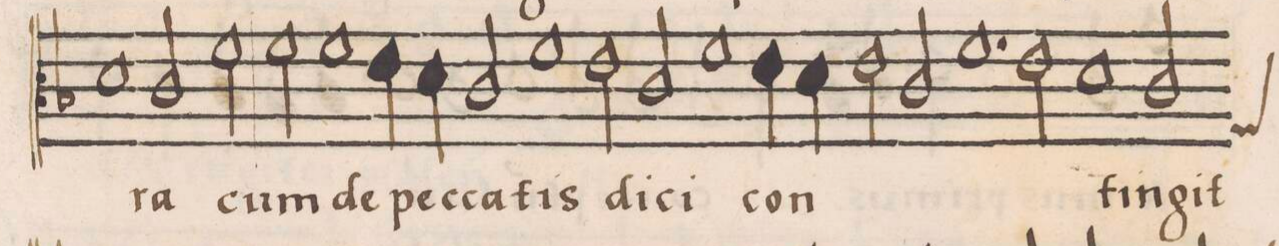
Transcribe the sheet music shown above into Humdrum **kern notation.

**kern	**text	**text
*I"CANTVS	*	*
*clefC3	*	*
*k[b-]	*	*
*met(C)	*	*
*M2/1	*	*
1d	.	.
=54-	=54-	=54-
2c/	-ra	.
2f\	.	.
2f\	cum	.
1f\	de	.
=55-	=55-	=55-
4e\	pec-	.
4d\	.	.
2c/	-ca-	.
1f\	-tis	.
=56-	=56-	=56-
2e\	di-	.
2c/	-ci	.
1f\	.	.
=57-	=57-	=57-
4e\	con-	.
4d\	.	.
2e\	.	.
2c/	.	.
=58-	=58-	=58-
1.f	.	.
2e\	.	.
=59-	=59-	=59-
1d	-tin-	.
*custos:G	*	*
2c/	-git	.
*-	*-	*-
